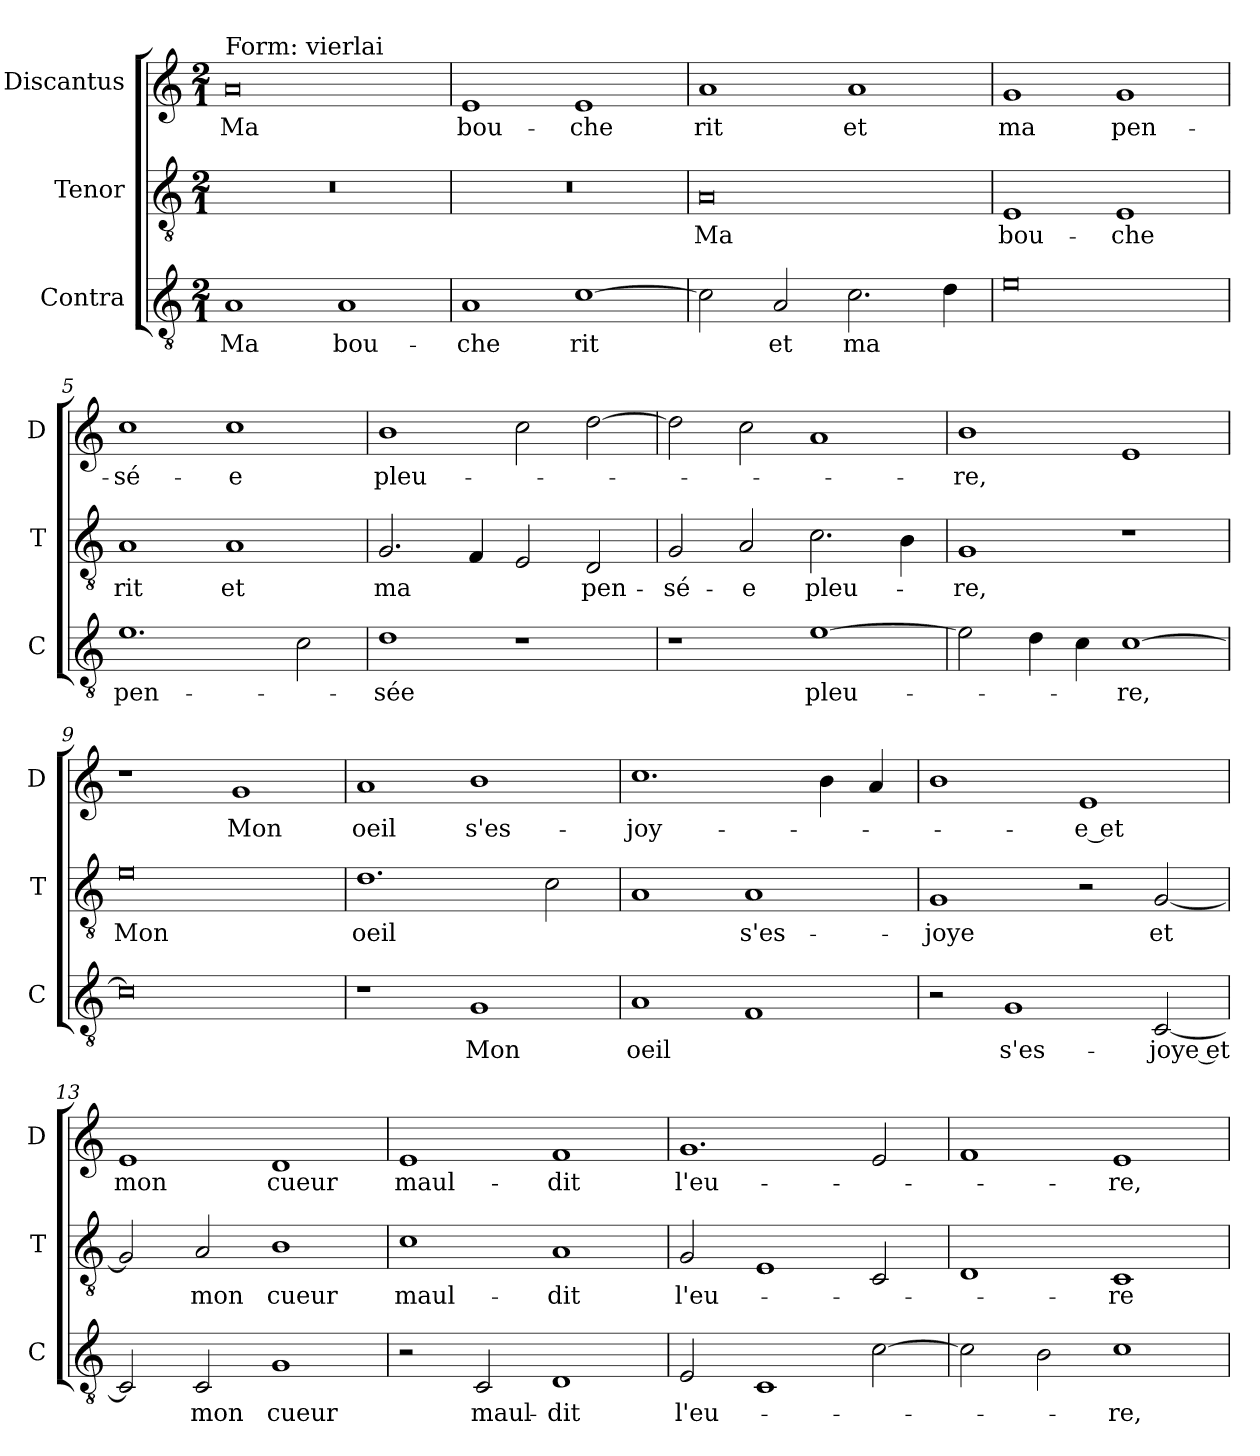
**kern	**text	**kern	**text	**kern	**text
*part3	*part3	*part2	*part2	*part1	*part1
*staff3	*staff3	*staff2	*staff2	*staff1	*staff1
*I"Contra	*	*I"Tenor	*	*I"Discantus	*
*I'C	*	*I'T	*	*I'D	*
*clefGv2	*	*clefGv2	*	*clefG2	*
*k[]	*	*k[]	*	*k[]	*
*M2/1	*	*M2/1	*	*M2/1	*
=1	=1	=1	=1	=1	=1
!	!	!	!	!LO:TX:a:t=Form&colon; vierlai	!
1A	Ma	0r	.	0a	Ma
1A	bou-	.	.	.	.
=2	=2	=2	=2	=2	=2
1A	-che	0r	.	1e	bou-
[1c	rit	.	.	1e	-che
=3	=3	=3	=3	=3	=3
2c]	.	0A	Ma	1a	rit
2A	et	.	.	.	.
2.c	ma	.	.	1a	et
4d	.	.	.	.	.
=4	=4	=4	=4	=4	=4
0e	.	1E	bou-	1g	ma
.	.	1E	-che	1g	pen-
=5	=5	=5	=5	=5	=5
1.e	pen-	1A	rit	1cc	-sé-
.	.	1A	et	1cc	-e
2c	.	.	.	.	.
=6	=6	=6	=6	=6	=6
1d	-sée	2.G	ma	1b	pleu-
.	.	4F	.	.	.
1r	.	2E	.	2cc	.
.	.	2D	pen-	[2dd	.
=7	=7	=7	=7	=7	=7
1r	.	2G	-sé-	2dd]	.
.	.	2A	-e	2cc	.
[1e	pleu-	2.c	pleu-	1a	.
.	.	4B	.	.	.
=8	=8	=8	=8	=8	=8
2e]	.	1G	-re,	1b	-re,
4d	.	.	.	.	.
4c	.	.	.	.	.
[1c	-re,	1r	.	1e	.
=9	=9	=9	=9	=9	=9
0c]	.	0e	Mon	1r	.
.	.	.	.	1g	Mon
=10	=10	=10	=10	=10	=10
1r	.	1.d	oeil	1a	oeil
1G	Mon	.	.	1b	s'es-
.	.	2c	.	.	.
=11	=11	=11	=11	=11	=11
1A	oeil	1A	.	1.cc	-joy-
1F	.	1A	s'es-	.	.
.	.	.	.	4b	.
.	.	.	.	4a	.
=12	=12	=12	=12	=12	=12
2r	.	1G	-joye	1b	.
1G	s'es-	.	.	.	.
.	.	2r	.	1e	-e et
[2C	-joye et	[2G	et	.	.
=13	=13	=13	=13	=13	=13
2C]	.	2G]	.	1e	mon
2C	mon	2A	mon	.	.
1G	cueur	1B	cueur	1d	cueur
=14	=14	=14	=14	=14	=14
2r	.	1c	maul-	1e	maul-
2C	maul-	.	.	.	.
1D	-dit	1A	-dit	1f	-dit
=15	=15	=15	=15	=15	=15
2E	l'eu-	2G	l'eu-	1.g	l'eu-
1C	.	1E	.	.	.
[2c	.	2C	.	2e	.
=16	=16	=16	=16	=16	=16
2c]	.	1D	.	1f	.
2B	.	.	.	.	.
1c	-re,	1C	-re	1e	-re,
=	=	=	=	=	=
*-	*-	*-	*-	*-	*-
